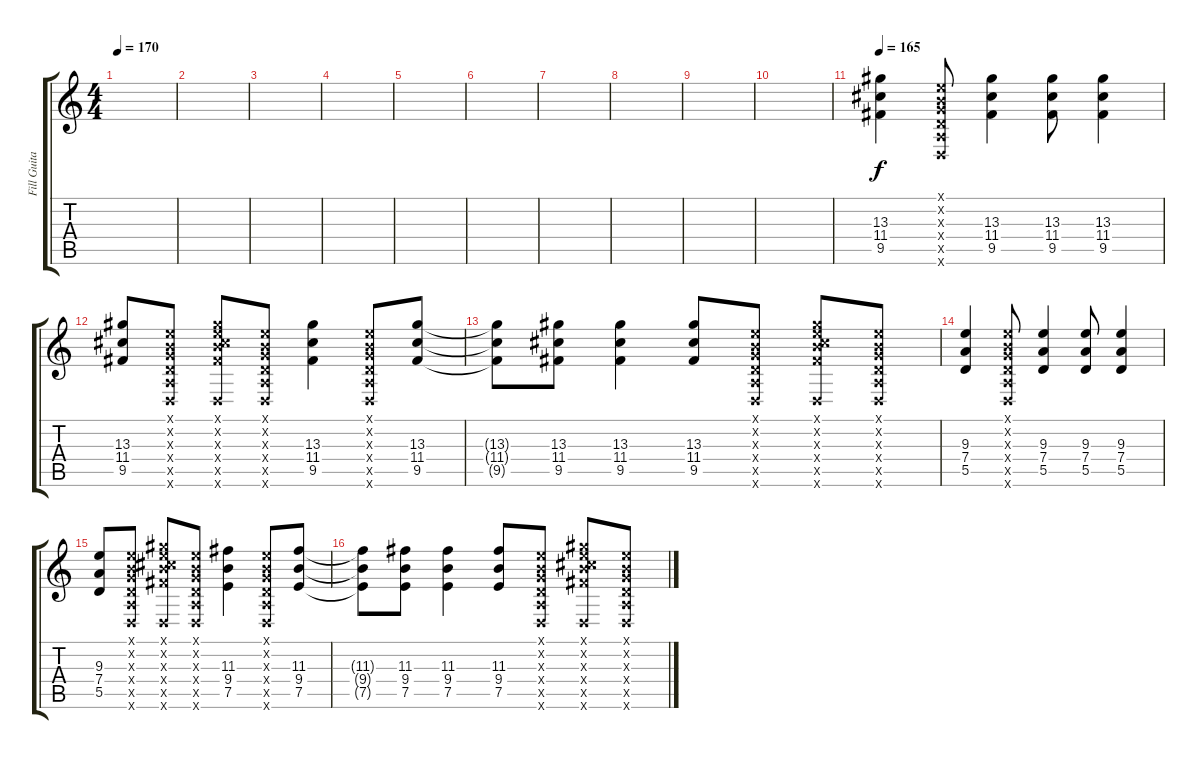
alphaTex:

\track ("Fill Guitar (Acoustic Breakdown)" "Fill Guita") {instrument acousticguitarsteel}
\staff {score tabs}
\tuning (E4 B3 G3 D3 A2 D2) {hide}
\ts (4 4)
\tempo 170
\clef g2
\ks c
|
|
|
|
|
|
|
|
|
|
\tempo 165
(13.3 11.4 9.5).4{volume 10 instrument acousticguitarsteel} (0.1{x} 0.2{x} 0.3{x} 0.4{x} 0.5{x} 0.6{x}).8 (13.3 11.4 9.5).4 (13.3 11.4 9.5).8 (13.3 11.4 9.5).4 |
(13.3 11.4 9.5).8 (0.1{x} 0.2{x} 0.3{x} 0.4{x} 0.5{x} 0.6{x}).8 (0.1{x} 0.2{x} 13.3{x} 11.4{x} 9.5{x} 0.6{x}).8 (0.1{x} 0.2{x} 0.3{x} 0.4{x} 0.5{x} 0.6{x}).8 (13.3 11.4 9.5).4{instrument acousticguitarsteel} (0.1{x} 0.2{x} 0.3{x} 0.4{x} 0.5{x} 0.6{x}).8 (13.3 11.4 9.5).8 |
(13.3{t} 11.4{t} 9.5{t}).8 (13.3 11.4 9.5).8 (13.3 11.4 9.5).4 (13.3 11.4 9.5).8 (0.1{x} 0.2{x} 0.3{x} 0.4{x} 0.5{x} 0.6{x}).8 (0.1{x} 0.2{x} 13.3{x} 11.4{x} 9.5{x} 0.6{x}).8 (0.1{x} 0.2{x} 0.3{x} 0.4{x} 0.5{x} 0.6{x}).8 |
(9.3 7.4 5.5).4{instrument acousticguitarsteel} (0.1{x} 0.2{x} 0.3{x} 0.4{x} 0.5{x} 0.6{x}).8 (9.3 7.4 5.5).4 (9.3 7.4 5.5).8 (9.3 7.4 5.5).4 |
(9.3 7.4 5.5).8 (0.1{x} 0.2{x} 0.3{x} 0.4{x} 0.5{x} 0.6{x}).8 (0.1{x} 0.2{x} 13.3{x} 11.4{x} 9.5{x} 0.6{x}).8 (0.1{x} 0.2{x} 0.3{x} 0.4{x} 0.5{x} 0.6{x}).8 (11.3 9.4 7.5).4{instrument acousticguitarsteel} (0.1{x} 0.2{x} 0.3{x} 0.4{x} 0.5{x} 0.6{x}).8 (11.3 9.4 7.5).8 |
(11.3{t} 9.4{t} 7.5{t}).8 (11.3 9.4 7.5).8 (11.3 9.4 7.5).4 (11.3 9.4 7.5).8 (0.1{x} 0.2{x} 0.3{x} 0.4{x} 0.5{x} 0.6{x}).8 (0.1{x} 0.2{x} 13.3{x} 11.4{x} 9.5{x} 0.6{x}).8 (0.1{x} 0.2{x} 0.3{x} 0.4{x} 0.5{x} 0.6{x}).8
